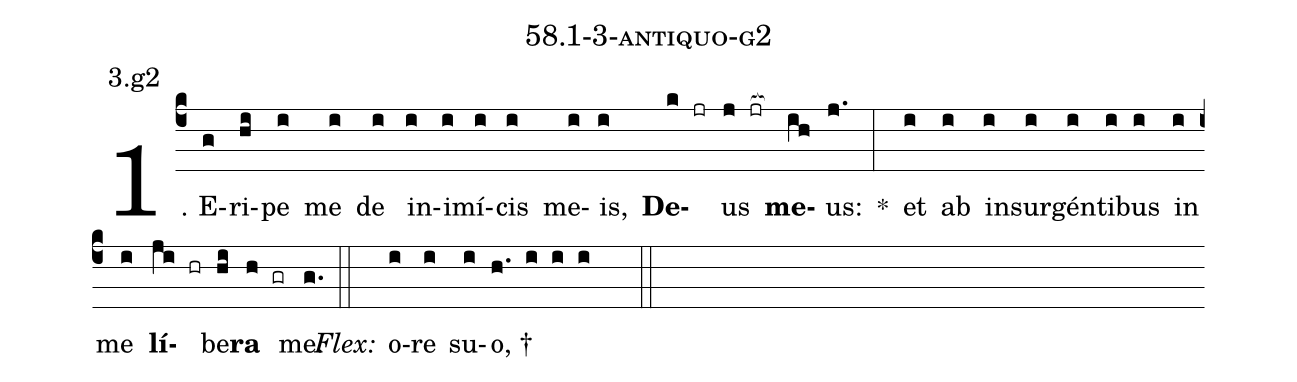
name: 58.1-3-antiquo-g2;
annotation: 3.g2;
%%
(c4)1. E(g)ri(hi)pe(i) me(i) de(i) in(i)i(i)mí(i)cis(i) me(i)is,(i) <b>De</b>(k jr)us(j jr[ocb:1{]) <b>me</b>(ih[ocb:0}])us:(j.) *(:) et(i) ab(i) in(i)sur(i)gén(i)ti(i)bus(i) in(i) me(i) <b>lí</b>(ji hr)be(hi)<b>ra</b>(h gr) me.(g.) (::)
<i>Flex:</i>()  o(i)re(i) su(i)o, †(h. i i i  ::)
